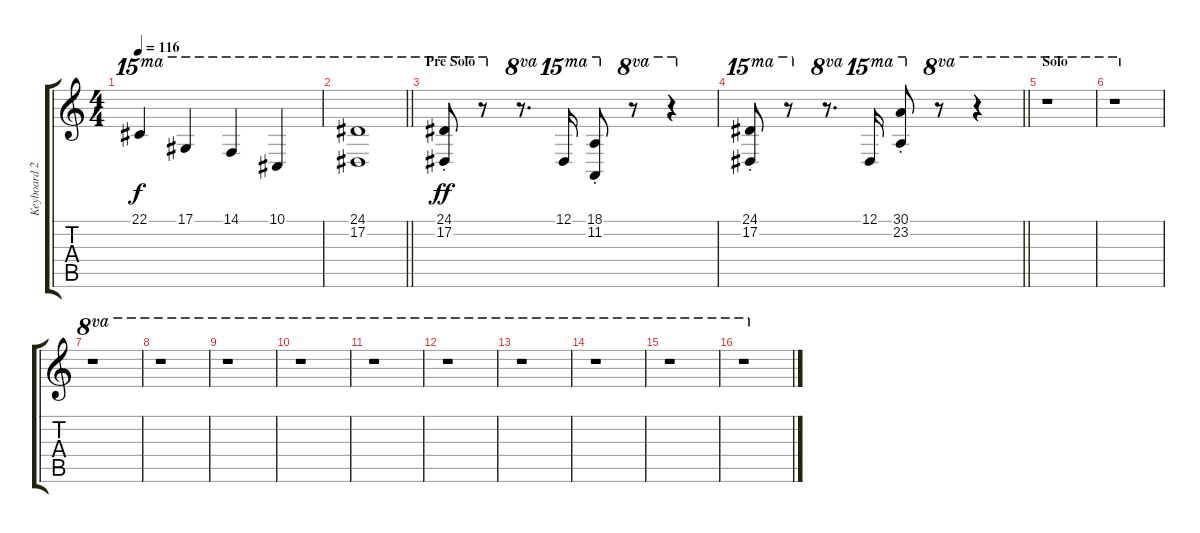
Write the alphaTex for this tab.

\track ("Keyboard 2" "Keyboard 2") {instrument stringensemble1}
\staff {score tabs}
\tuning (Eb4 Bb3 Gb3 Db3 Ab2 Eb2) {hide}
\ts (4 4)
\tempo 116
\clef g2
\ks c
22.1.4{ot 15ma dy f instrument stringensemble1} 17.1.4{ot 15ma} 14.1.4{ot 15ma} 10.1.4{ot 15ma} |
\barLineRight lightlight
(24.1 17.2).1{ot 15ma instrument stringensemble2} |
\section ("" "Pre Solo")
(24.1{st} 17.2{st}).8{ot 15ma dy ff instrument stringensemble1} r.8{ot 15ma} r.8{d ot 8va} 12.1.16{ot 15ma} (18.1{st} 11.2{st}).8{ot 15ma} r.8{ot 8va} r.4{ot 8va} |
\barLineRight lightlight
(24.1{st} 17.2{st}).8{ot 15ma} r.8{ot 15ma} r.8{d ot 8va} 12.1.16{ot 15ma} (30.1{st} 23.2{st}).8{ot 15ma} r.8{ot 8va} r.4{ot 8va} |
\section ("" "Solo")
r.1{ot 8va} |
r.1{ot 8va} |
r.1{ot 8va} |
r.1{ot 8va} |
r.1{ot 8va} |
r.1{ot 8va} |
r.1{ot 8va} |
r.1{ot 8va} |
r.1{ot 8va} |
r.1{ot 8va} |
r.1{ot 8va} |
r.1{ot 8va}
